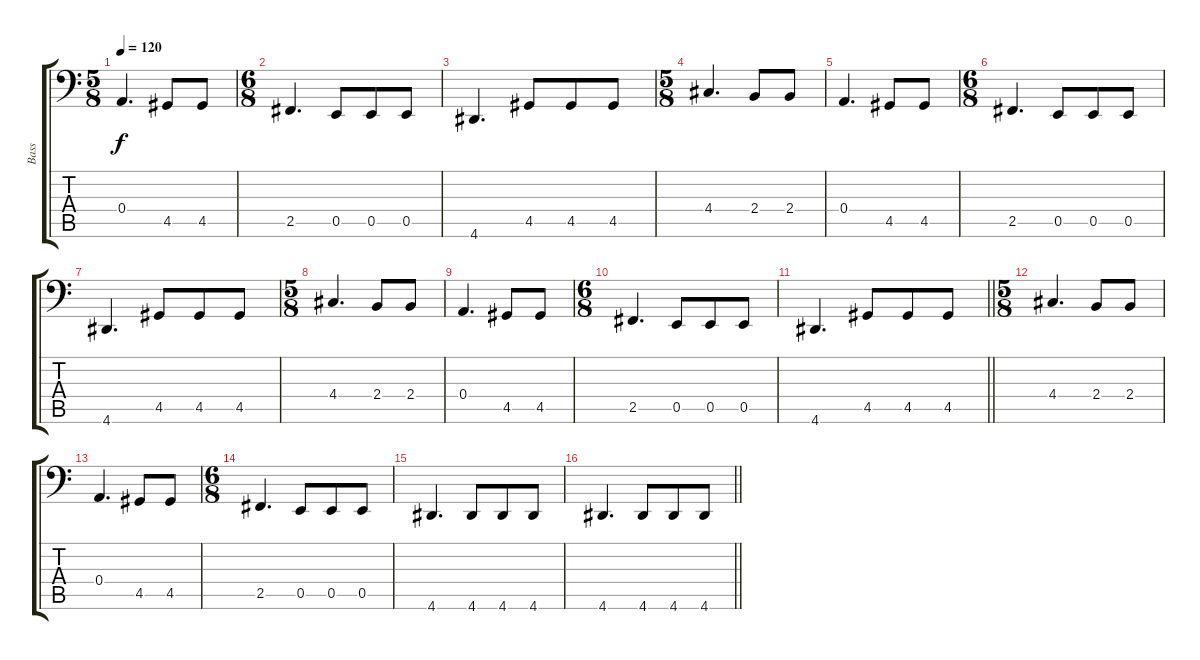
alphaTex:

\track ("Bass" "Bass") {instrument electricbassfinger}
\staff {score tabs}
\tuning (C3 G2 D2 A1 E1 B0) {hide}
\ts (5 8)
\tempo 120
\clef f4
\ks c
0.4.4{d dy f} 4.5.8 4.5.8 |
\ts (6 8)
2.5.4{d} 0.5.8 0.5.8 0.5.8 |
4.6.4{d} 4.5.8 4.5.8 4.5.8 |
\ts (5 8)
4.4.4{d} 2.4.8 2.4.8 |
0.4.4{d} 4.5.8 4.5.8 |
\ts (6 8)
2.5.4{d} 0.5.8 0.5.8 0.5.8 |
4.6.4{d} 4.5.8 4.5.8 4.5.8 |
\ts (5 8)
4.4.4{d} 2.4.8 2.4.8 |
0.4.4{d} 4.5.8 4.5.8 |
\ts (6 8)
2.5.4{d} 0.5.8 0.5.8 0.5.8 |
\barLineRight lightlight
4.6.4{d} 4.5.8 4.5.8 4.5.8 |
\ts (5 8)
4.4.4{d} 2.4.8 2.4.8 |
0.4.4{d} 4.5.8 4.5.8 |
\ts (6 8)
2.5.4{d} 0.5.8 0.5.8 0.5.8 |
4.6.4{d} 4.6.8 4.6.8 4.6.8 |
\barLineRight lightlight
4.6.4{d} 4.6.8 4.6.8 4.6.8
